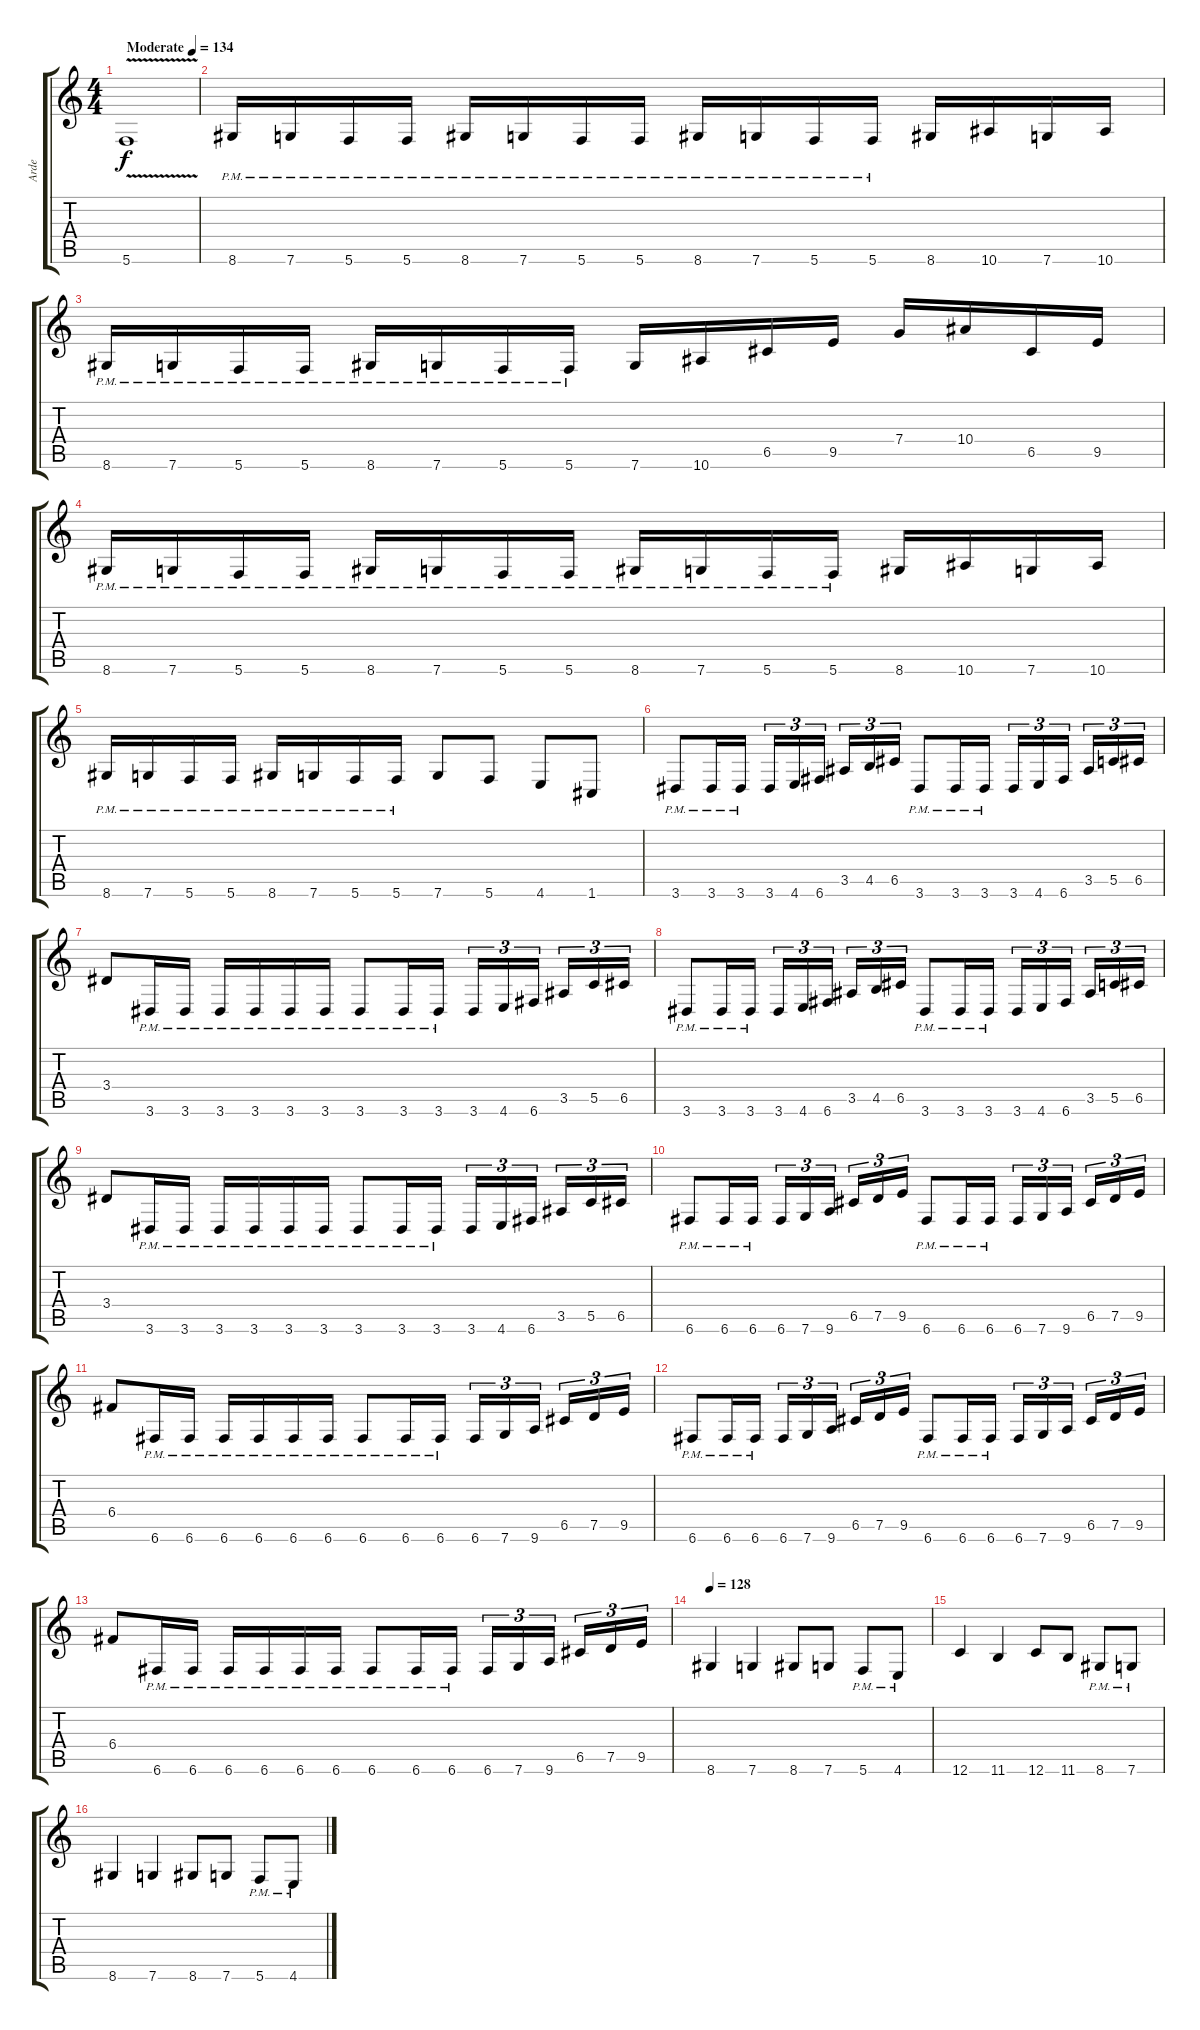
\track ("Arde" "Arde") {instrument overdrivenguitar}
\staff {score tabs}
\tuning (D4 A3 F3 C3 G2 C2) {hide}
\ts (4 4)
\tempo (134 "Moderate")
\clef g2
\ks c
5.6{v}.1{dy f instrument overdrivenguitar} |
8.6{pm}.16 7.6{pm}.16 5.6{pm}.16 5.6{pm}.16 8.6{pm}.16 7.6{pm}.16 5.6{pm}.16 5.6{pm}.16 8.6{pm}.16 7.6{pm}.16 5.6{pm}.16 5.6{pm}.16 8.6.16 10.6.16 7.6.16 10.6.16 |
8.6{pm}.16 7.6{pm}.16 5.6{pm}.16 5.6{pm}.16 8.6{pm}.16 7.6{pm}.16 5.6{pm}.16 5.6{pm}.16 7.6.16 10.6.16 6.5.16 9.5.16 7.4.16 10.4.16 6.5.16 9.5.16 |
8.6{pm}.16 7.6{pm}.16 5.6{pm}.16 5.6{pm}.16 8.6{pm}.16 7.6{pm}.16 5.6{pm}.16 5.6{pm}.16 8.6{pm}.16 7.6{pm}.16 5.6{pm}.16 5.6{pm}.16 8.6.16 10.6.16 7.6.16 10.6.16 |
8.6{pm}.16 7.6{pm}.16 5.6{pm}.16 5.6{pm}.16 8.6{pm}.16 7.6{pm}.16 5.6{pm}.16 5.6{pm}.16 7.6.8 5.6.8 4.6.8 1.6.8 |
3.6{pm}.8 3.6{pm}.16 3.6{pm}.16 3.6.16{tu (3 2)} 4.6.16{tu (3 2)} 6.6.16{tu (3 2) beam splitsecondary} 3.5.16{tu (3 2)} 4.5.16{tu (3 2)} 6.5.16{tu (3 2)} 3.6{pm}.8 3.6{pm}.16 3.6{pm}.16 3.6.16{tu (3 2)} 4.6.16{tu (3 2)} 6.6.16{tu (3 2) beam splitsecondary} 3.5.16{tu (3 2)} 5.5.16{tu (3 2)} 6.5.16{tu (3 2)} |
3.4.8 3.6{pm}.16 3.6{pm}.16 3.6{pm}.16 3.6{pm}.16 3.6{pm}.16 3.6{pm}.16 3.6{pm}.8 3.6{pm}.16 3.6{pm}.16 3.6.16{tu (3 2)} 4.6.16{tu (3 2)} 6.6.16{tu (3 2) beam splitsecondary} 3.5.16{tu (3 2)} 5.5.16{tu (3 2)} 6.5.16{tu (3 2)} |
3.6{pm}.8 3.6{pm}.16 3.6{pm}.16 3.6.16{tu (3 2)} 4.6.16{tu (3 2)} 6.6.16{tu (3 2) beam splitsecondary} 3.5.16{tu (3 2)} 4.5.16{tu (3 2)} 6.5.16{tu (3 2)} 3.6{pm}.8 3.6{pm}.16 3.6{pm}.16 3.6.16{tu (3 2)} 4.6.16{tu (3 2)} 6.6.16{tu (3 2) beam splitsecondary} 3.5.16{tu (3 2)} 5.5.16{tu (3 2)} 6.5.16{tu (3 2)} |
3.4.8 3.6{pm}.16 3.6{pm}.16 3.6{pm}.16 3.6{pm}.16 3.6{pm}.16 3.6{pm}.16 3.6{pm}.8 3.6{pm}.16 3.6{pm}.16 3.6.16{tu (3 2)} 4.6.16{tu (3 2)} 6.6.16{tu (3 2) beam splitsecondary} 3.5.16{tu (3 2)} 5.5.16{tu (3 2)} 6.5.16{tu (3 2)} |
6.6{pm}.8 6.6{pm}.16 6.6{pm}.16 6.6.16{tu (3 2)} 7.6.16{tu (3 2)} 9.6.16{tu (3 2) beam splitsecondary} 6.5.16{tu (3 2)} 7.5.16{tu (3 2)} 9.5.16{tu (3 2)} 6.6{pm}.8 6.6{pm}.16 6.6{pm}.16 6.6.16{tu (3 2)} 7.6.16{tu (3 2)} 9.6.16{tu (3 2) beam splitsecondary} 6.5.16{tu (3 2)} 7.5.16{tu (3 2)} 9.5.16{tu (3 2)} |
6.4.8 6.6{pm}.16 6.6{pm}.16 6.6{pm}.16 6.6{pm}.16 6.6{pm}.16 6.6{pm}.16 6.6{pm}.8 6.6{pm}.16 6.6{pm}.16 6.6.16{tu (3 2)} 7.6.16{tu (3 2)} 9.6.16{tu (3 2) beam splitsecondary} 6.5.16{tu (3 2)} 7.5.16{tu (3 2)} 9.5.16{tu (3 2)} |
6.6{pm}.8 6.6{pm}.16 6.6{pm}.16 6.6.16{tu (3 2)} 7.6.16{tu (3 2)} 9.6.16{tu (3 2) beam splitsecondary} 6.5.16{tu (3 2)} 7.5.16{tu (3 2)} 9.5.16{tu (3 2)} 6.6{pm}.8 6.6{pm}.16 6.6{pm}.16 6.6.16{tu (3 2)} 7.6.16{tu (3 2)} 9.6.16{tu (3 2) beam splitsecondary} 6.5.16{tu (3 2)} 7.5.16{tu (3 2)} 9.5.16{tu (3 2)} |
6.4.8 6.6{pm}.16 6.6{pm}.16 6.6{pm}.16 6.6{pm}.16 6.6{pm}.16 6.6{pm}.16 6.6{pm}.8 6.6{pm}.16 6.6{pm}.16 6.6.16{tu (3 2)} 7.6.16{tu (3 2)} 9.6.16{tu (3 2) beam splitsecondary} 6.5.16{tu (3 2)} 7.5.16{tu (3 2)} 9.5.16{tu (3 2)} |
\tempo 128
8.6.4 7.6.4 8.6.8 7.6.8 5.6{pm}.8 4.6{pm}.8 |
12.6.4 11.6.4 12.6.8 11.6.8 8.6{pm}.8 7.6{pm}.8 |
8.6.4 7.6.4 8.6.8 7.6.8 5.6{pm}.8 4.6{pm}.8
